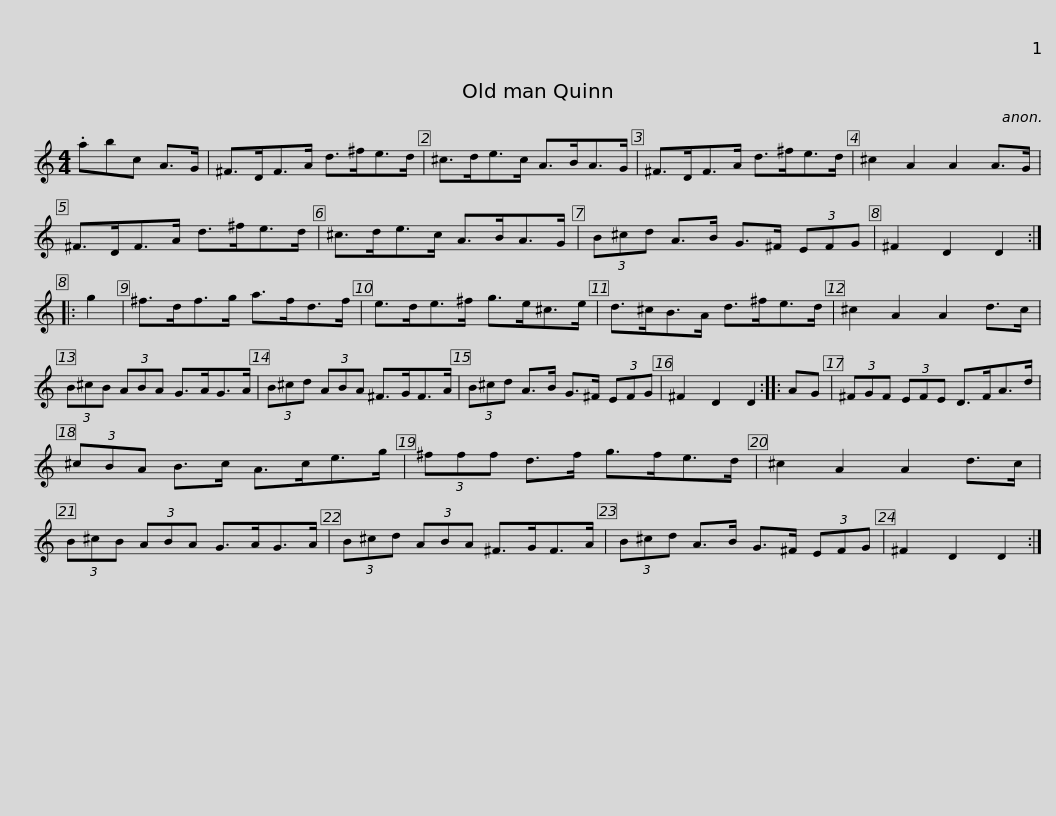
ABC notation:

X:1
L:1/8
M:4/4
I:linebreak $
K:C
V:1 treble
V:1
 .abc A>G | ^F>DF>A d>^fe>d | ^c>de>c A>BA>G | ^F>DF>A d>^fe>d | ^c2 A2 A2 A>G |$ %5
 ^F>DF>A d>^fe>d | ^c>de>c A>BA>G | (3B^cd A>B G>^F (3EFG | ^F2 D2 D2 :: g2 |$ %10
 ^f>df>g a>fd>f | e>de>^f g>e^c>e | d>^cB>A d>^fe>d | ^c2 A2 A2 d>c | (3B^cB (3ABA G>AG>A |$ %15
 (3B^cd (3ABA ^F>GF>A | (3B^cd A>B G>^F (3EFG | ^F2 D2 D2 :: AG | (3^FGF (3EFE D>FA>d |$ %20
 (3^cBA B>c A>ce>g | (3^fff d>f g>fe>d | ^c2 A2 A2 d>c | (3B^cB (3ABA G>AG>A |$ (3B^cd (3ABA ^F>GF>A | %25
 (3B^cd A>B G>^F (3EFG | ^F2 D2 D2 :| %27
